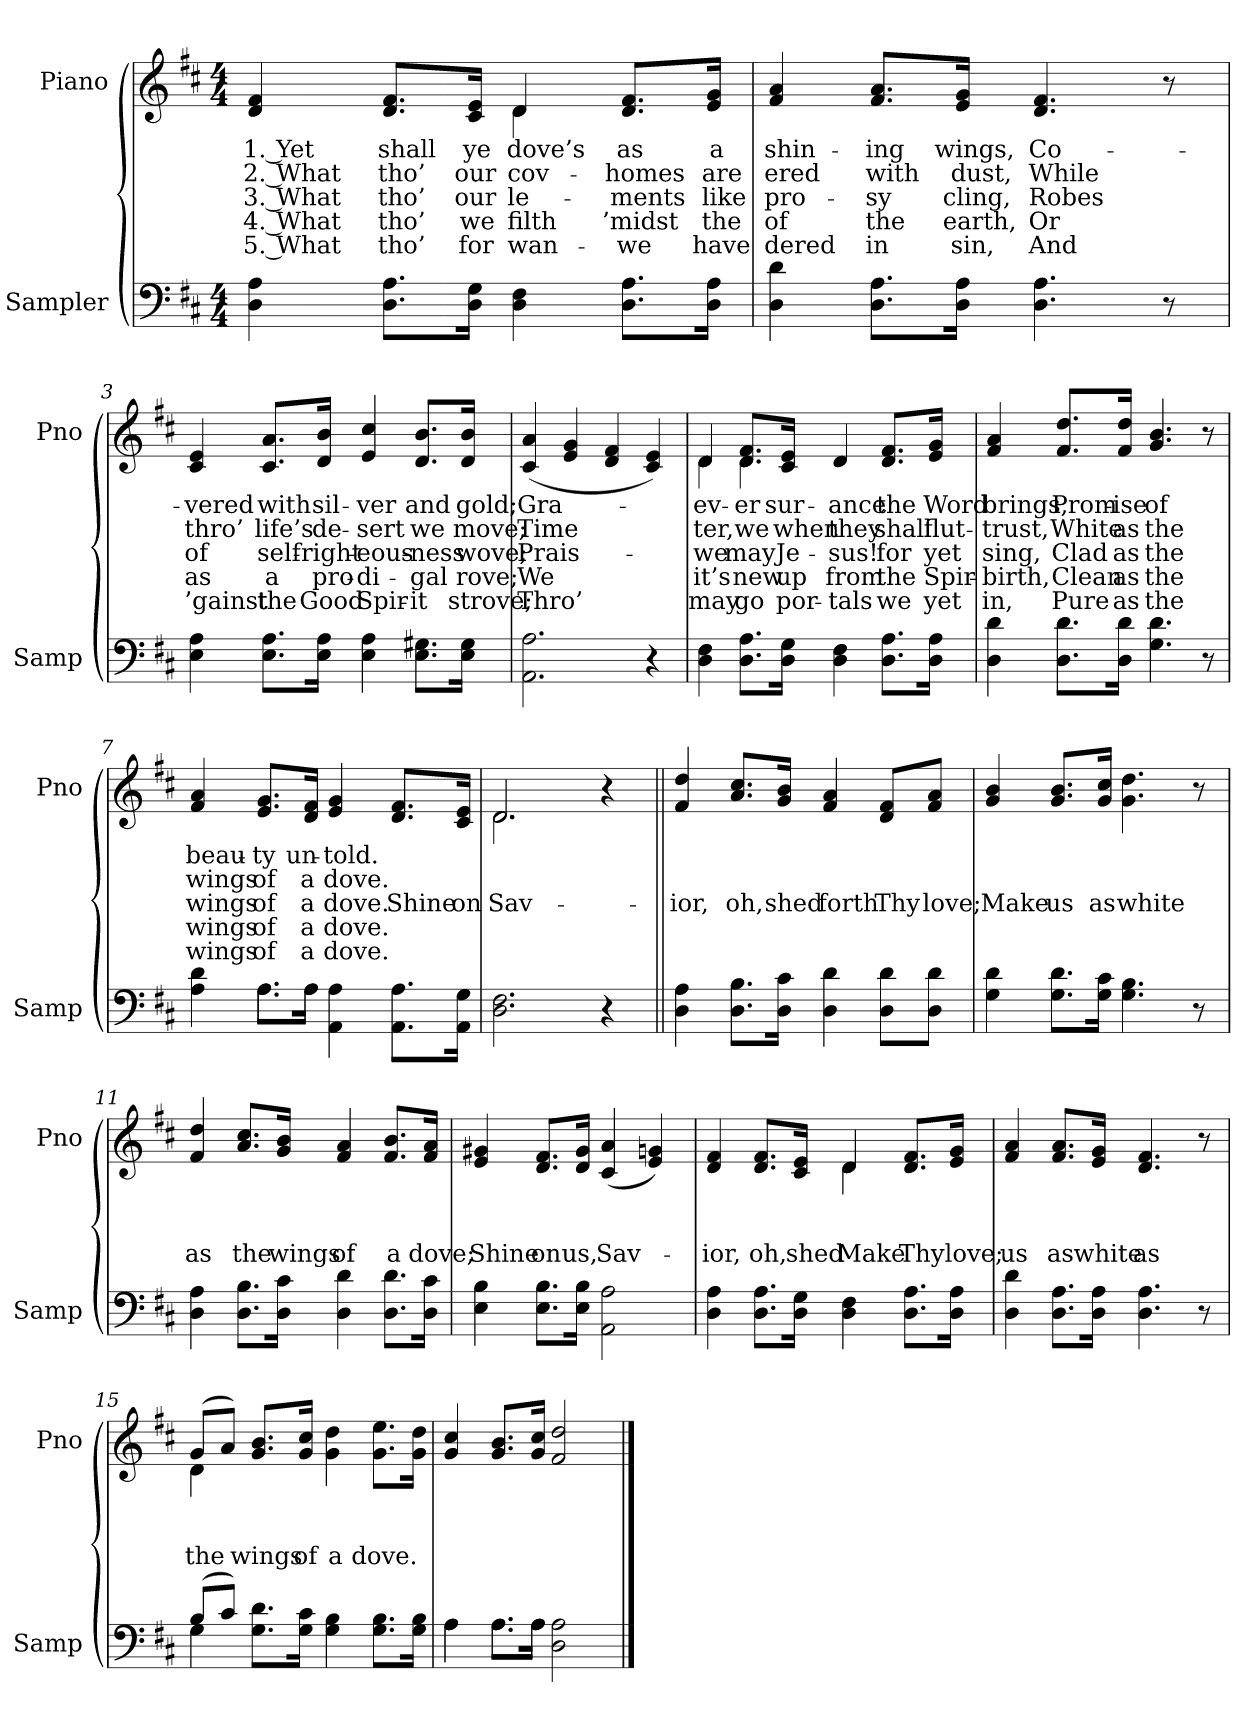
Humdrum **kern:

**kern	**kern	**text	**text	**text	**text	**text
*part2	*part1	*part1	*part1	*part1	*part1	*part1
*staff2	*staff1	*staff1	*staff1	*staff1	*staff1	*staff1
*I"Sampler	*I"Piano	*	*	*	*	*
*I'Samp	*I'Pno	*	*	*	*	*
*clefF4	*clefG2	*	*	*	*	*
*k[f#c#]	*k[f#c#]	*	*	*	*	*
*D:	*D:	*	*	*	*	*
*M4/4	*M4/4	*	*	*	*	*
=1	=1	=1	=1	=1	=1	=1
*	*^	*	*	*	*	*
4D 4A	4d 4f#	2ryy	1. Yet	2. What	3. What	4. What	5. What
8.D\ 8.A\L	8.d/ 8.f#/L	.	shall	tho’	tho’	tho’	tho’
16D\ 16G\Jk	16c#/ 16e/Jk	.	ye	our	our	we	for
4D 4F#	4d/	4d	dove’s	cov-	le-	filth	wan-
8.D\ 8.A\L	8.d/ 8.f#/L	4ryy	as	-homes	-ments	’midst	we
16D\ 16A\Jk	16e/ 16g/Jk	.	a	are	like	the	have
*	*v	*v	*	*	*	*	*
=2	=2	=2	=2	=2	=2	=2
4D 4d	4f# 4a	shin-	-ered	-pro-	of	-dered
8.D\ 8.A\L	8.f#/ 8.a/L	-ing	with	-sy	the	in
16D\ 16A\Jk	16e/ 16g/Jk	wings,	dust,	cling,	earth,	sin,
4.D 4.A	4.d 4.f#	Co-	While	Robes	Or	And
8r	8r	.	.	.	.	.
=3	=3	=3	=3	=3	=3	=3
4E 4A	4c# 4e	-vered	thro’	of	as	’gainst
8.E\ 8.A\L	8.c#/ 8.a/L	with	life’s	self-	a	the
16E\ 16A\Jk	16d/ 16b/Jk	sil-	de-	-right-	pro-	Good
4E 4A	4e 4cc#	-ver	-sert	-eous-	-di-	Spir-
8.E\ 8.G#X\L	8.d/ 8.b/L	and	we	-ness	-gal	-it
16E\ 16G#\Jk	16d/ 16b/Jk	gold;	move;	wove;	rove;	strove;
=4	=4	=4	=4	=4	=4	=4
2.AA 2.A	(4c# 4a	Gra-	Time	Prais-	We	Thro’
.	4e 4g	.	.	.	.	.
.	4d 4f#	.	.	.	.	.
4r	4c# 4e)	.	.	.	.	.
=5	=5	=5	=5	=5	=5	=5
*	*^	*	*	*	*	*
4D 4F#	4d/	4d	ev-	-ter,	we	-it’s	may
8.D\ 8.A\L	8.d/ 8.f#/L	4d	-er	we	may	new	go
16D\ 16G\Jk	16c#/ 16e/Jk	.	-sur-	when	Je-	up	por-
4D 4F#	4d/	2ryy	-ance	they	-sus!	from	-tals
8.D\ 8.A\L	8.d/ 8.f#/L	.	the	shall	for	the	we
16D\ 16A\Jk	16e/ 16g/Jk	.	Word	flut-	yet	Spir-	yet
*	*v	*v	*	*	*	*	*
=6	=6	=6	=6	=6	=6	=6
4D 4d	4f# 4a	brings,	trust,	sing,	birth,	in,
8.D\ 8.d\L	8.f#/ 8.dd/L	Prom-	White	Clad	Clean	Pure
16D\ 16d\Jk	16f#/ 16dd/Jk	-ise	as	as	as	as
4.G 4.d	4.g 4.b	of	the	the	the	the
8r	8r	.	.	.	.	.
=7	=7	=7	=7	=7	=7	=7
*^	*	*	*	*	*	*
4A 4d	4ryy	4f# 4a	beau-	wings	wings	wings	wings
8.A\L	8.A\L	8.e/ 8.g/L	-ty	of	of	of	of
16A\Jk	16A\Jk	16d/ 16f#/Jk	un-	a	a	a	a
4AA 4A	2ryy	4e 4g	-told.	dove.	dove.	dove.	dove.
8.AA\ 8.A\L	.	8.d/ 8.f#/L	.	.	Shine	.	.
16AA\ 16G\Jk	.	16c#/ 16e/Jk	.	.	on	.	.
*v	*v	*	*	*	*	*	*
=8	=8	=8	=8	=8	=8	=8
*	*^	*	*	*	*	*
2.D 2.F#	2.d/	2.d	.	.	Sav-	.	.
4r	4r	4ryy	.	.	.	.	.
=9||	=9||	=9||	=9||	=9||	=9||	=9||	=9||
!	!LO:TX:t=Refrain	!	!	!	!	!	!
*	*v	*v	*	*	*	*	*
4D 4A	4f# 4dd	.	.	-ior,	.	.
8.D\ 8.B\L	8.a/ 8.cc#/L	.	.	oh,	.	.
16D\ 16c#\Jk	16g/ 16b/Jk	.	.	shed	.	.
4D 4d	4f# 4a	.	.	forth	.	.
8D\ 8d\L	8d/ 8f#/L	.	.	Thy	.	.
8D\ 8d\J	8f#/ 8a/J	.	.	love;	.	.
=10	=10	=10	=10	=10	=10	=10
4G 4d	4g 4b	.	.	Make	.	.
8.G\ 8.d\L	8.g/ 8.b/L	.	.	us	.	.
16G\ 16c#\Jk	16g/ 16cc#/Jk	.	.	as	.	.
4.G 4.B	4.g 4.dd	.	.	white	.	.
8r	8r	.	.	.	.	.
=11	=11	=11	=11	=11	=11	=11
4D 4A	4f# 4dd	.	.	as	.	.
8.D\ 8.B\L	8.a/ 8.cc#/L	.	.	the	.	.
16D\ 16c#\Jk	16g/ 16b/Jk	.	.	wings	.	.
4D 4d	4f# 4a	.	.	of	.	.
8.D\ 8.d\L	8.f#/ 8.b/L	.	.	a	.	.
16D\ 16c#\Jk	16f#/ 16a/Jk	.	.	dove;	.	.
=12	=12	=12	=12	=12	=12	=12
4E 4B	4e 4g#X	.	.	Shine	.	.
8.E\ 8.B\L	8.d/ 8.f#/L	.	.	on	.	.
16E\ 16B\Jk	16d/ 16g#/Jk	.	.	us,	.	.
2AA 2A	(4c# 4a	.	.	Sav-	.	.
.	4e 4gn)	.	.	.	.	.
=13	=13	=13	=13	=13	=13	=13
*	*^	*	*	*	*	*
4D 4A	4d 4f#	2ryy	.	.	-ior,	.	.
8.D\ 8.A\L	8.d/ 8.f#/L	.	.	.	oh,	.	.
16D\ 16G\Jk	16c#/ 16e/Jk	.	.	.	shed	.	.
4D 4F#	4d/	4d	.	.	Make	.	.
8.D\ 8.A\L	8.d/ 8.f#/L	4ryy	.	.	Thy	.	.
16D\ 16A\Jk	16e/ 16g/Jk	.	.	.	love;	.	.
*	*v	*v	*	*	*	*	*
=14	=14	=14	=14	=14	=14	=14
4D 4d	4f# 4a	.	.	us	.	.
8.D\ 8.A\L	8.f#/ 8.a/L	.	.	as	.	.
16D\ 16A\Jk	16e/ 16g/Jk	.	.	white	.	.
4.D 4.A	4.d 4.f#	.	.	as	.	.
8r	8r	.	.	.	.	.
=15	=15	=15	=15	=15	=15	=15
*^	*^	*	*	*	*	*
(8B/L	4G	(8g/L	4d	.	.	the	.	.
8c#/J)	.	8a/J)	.	.	.	.	.	.
8.G\ 8.d\L	2.ryy	8.g/ 8.b/L	2.ryy	.	.	wings	.	.
16G\ 16c#\Jk	.	16g/ 16cc#/Jk	.	.	.	of	.	.
4G 4B	.	4g 4dd	.	.	.	a	.	.
8.G\ 8.B\L	.	8.g\ 8.ee\L	.	.	.	dove.	.	.
16G\ 16B\Jk	.	16g\ 16dd\Jk	.	.	.	.	.	.
*	*	*v	*v	*	*	*	*	*
=16	=16	=16	=16	=16	=16	=16	=16
4A\	4A	4g 4cc#	.	.	.	.	.
8.A\L	8.A\L	8.g/ 8.b/L	.	.	.	.	.
16A\Jk	16A\Jk	16g/ 16cc#/Jk	.	.	.	.	.
2D 2A	2ryy	2f# 2dd	.	.	.	.	.
*v	*v	*	*	*	*	*	*
==	==	==	==	==	==	==
*-	*-	*-	*-	*-	*-	*-
